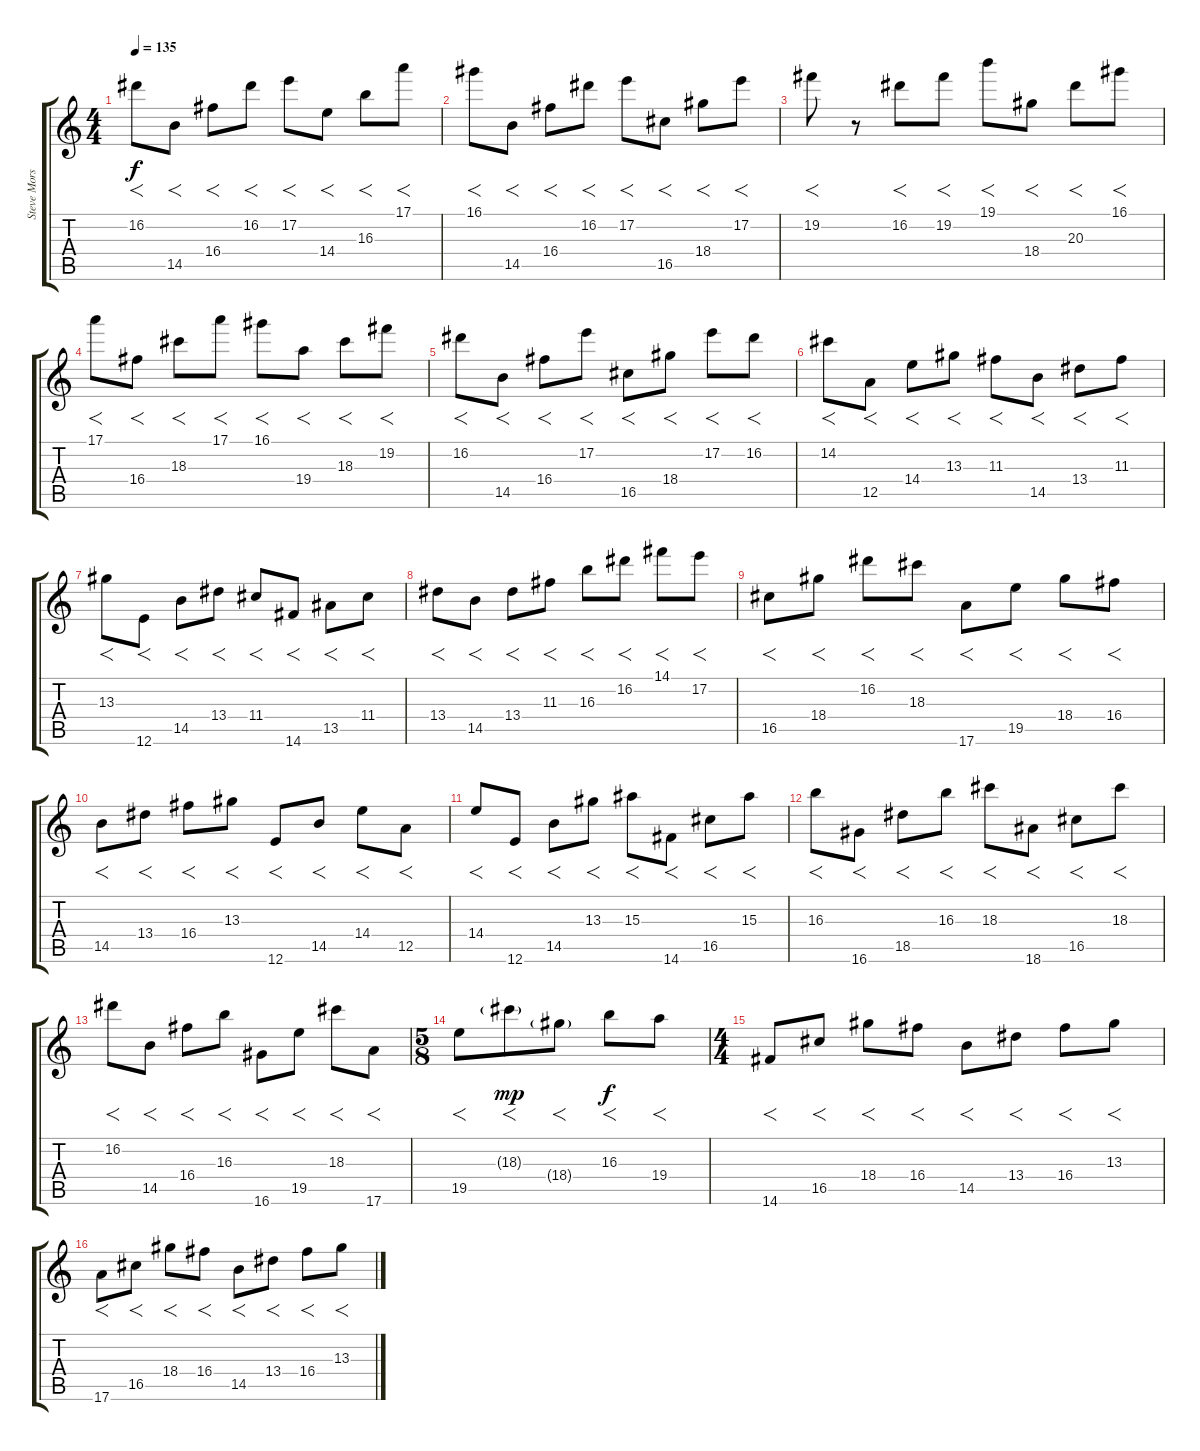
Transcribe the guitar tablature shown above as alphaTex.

\track ("Steve Morse - guitar solo" "Steve Mors") {instrument overdrivenguitar}
\staff {score tabs}
\tuning (E4 B3 G3 D3 A2 E2) {hide}
\ts (4 4)
\tempo 135
\clef g2
\ks c
16.2.8{f dy f} 14.5.8{f} 16.4.8{f} 16.2.8{f} 17.2.8{f} 14.4.8{f} 16.3.8{f} 17.1.8{f} |
16.1.8{f} 14.5.8{f} 16.4.8{f} 16.2.8{f} 17.2.8{f} 16.5.8{f} 18.4.8{f} 17.2.8{f} |
19.2.8{f} r.8 16.2.8{f} 19.2.8{f} 19.1.8{f} 18.4.8{f} 20.3.8{f} 16.1.8{f} |
17.1.8{f} 16.4.8{f} 18.3.8{f} 17.1.8{f} 16.1.8{f} 19.4.8{f} 18.3.8{f} 19.2.8{f} |
16.2.8{f} 14.5.8{f} 16.4.8{f} 17.2.8{f} 16.5.8{f} 18.4.8{f} 17.2.8{f} 16.2.8{f} |
14.2.8{f} 12.5.8{f} 14.4.8{f} 13.3.8{f} 11.3.8{f} 14.5.8{f} 13.4.8{f} 11.3.8{f} |
13.3.8{f} 12.6.8{f} 14.5.8{f} 13.4.8{f} 11.4.8{f} 14.6.8{f} 13.5.8{f} 11.4.8{f} |
13.4.8{f} 14.5.8{f} 13.4.8{f} 11.3.8{f} 16.3.8{f} 16.2.8{f} 14.1.8{f} 17.2.8{f} |
16.5.8{f} 18.4.8{f} 16.2.8{f} 18.3.8{f} 17.6.8{f} 19.5.8{f} 18.4.8{f} 16.4.8{f} |
14.5.8{f} 13.4.8{f} 16.4.8{f} 13.3.8{f} 12.6.8{f} 14.5.8{f} 14.4.8{f} 12.5.8{f} |
14.4.8{f} 12.6.8{f} 14.5.8{f} 13.3.8{f} 15.3.8{f} 14.6.8{f} 16.5.8{f} 15.3.8{f} |
16.3.8{f} 16.6.8{f} 18.5.8{f} 16.3.8{f} 18.3.8{f} 18.6.8{f} 16.5.8{f} 18.3.8{f} |
16.2.8{f} 14.5.8{f} 16.4.8{f} 16.3.8{f} 16.6.8{f} 19.5.8{f} 18.3.8{f} 17.6.8{f} |
\ts (5 8)
19.5.8{f} 18.3{g}.8{f dy mp} 18.4{g}.8{f} 16.3.8{f dy f} 19.4.8{f} |
\ts (4 4)
14.6.8{f} 16.5.8{f} 18.4.8{f} 16.4.8{f} 14.5.8{f} 13.4.8{f} 16.4.8{f} 13.3.8{f} |
17.6.8{f} 16.5.8{f} 18.4.8{f} 16.4.8{f} 14.5.8{f} 13.4.8{f} 16.4.8{f} 13.3.8{f}
